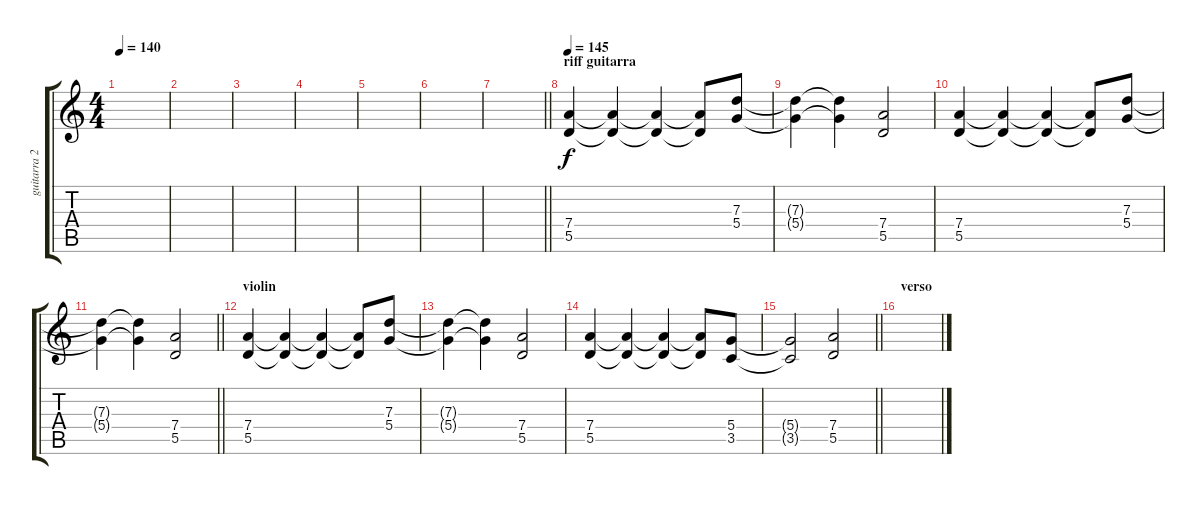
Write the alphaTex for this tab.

\track ("guitarra 2" "guitarra 2") {instrument distortionguitar}
\staff {score tabs}
\tuning (E4 B3 G3 D3 A2 E2) {hide}
\ts (4 4)
\tempo 140
\clef g2
\ks c
|
|
|
|
|
|
\barLineRight lightlight
|
\section ("" "riff guitarra")
\tempo 145
(7.4 5.5).4 (7.4{t} 5.5{t}).4 (7.4{t} 5.5{t}).4 (7.4{t} 5.5{t}).8 (7.3 5.4).8 |
(7.3{t} 5.4{t}).4 (7.3{t} 5.4{t}).4 (7.4 5.5).2 |
(7.4 5.5).4 (7.4{t} 5.5{t}).4 (7.4{t} 5.5{t}).4 (7.4{t} 5.5{t}).8 (7.3 5.4).8 |
\barLineRight lightlight
(7.3{t} 5.4{t}).4 (7.3{t} 5.4{t}).4 (7.4 5.5).2 |
\section ("" "violin")
(7.4 5.5).4 (7.4{t} 5.5{t}).4 (7.4{t} 5.5{t}).4 (7.4{t} 5.5{t}).8 (7.3 5.4).8 |
(7.3{t} 5.4{t}).4 (7.3{t} 5.4{t}).4 (7.4 5.5).2 |
(7.4 5.5).4 (7.4{t} 5.5{t}).4 (7.4{t} 5.5{t}).4 (7.4{t} 5.5{t}).8 (5.4 3.5).8 |
\barLineRight lightlight
(5.4{t} 3.5{t}).2 (7.4 5.5).2 |
\section ("" "verso")
